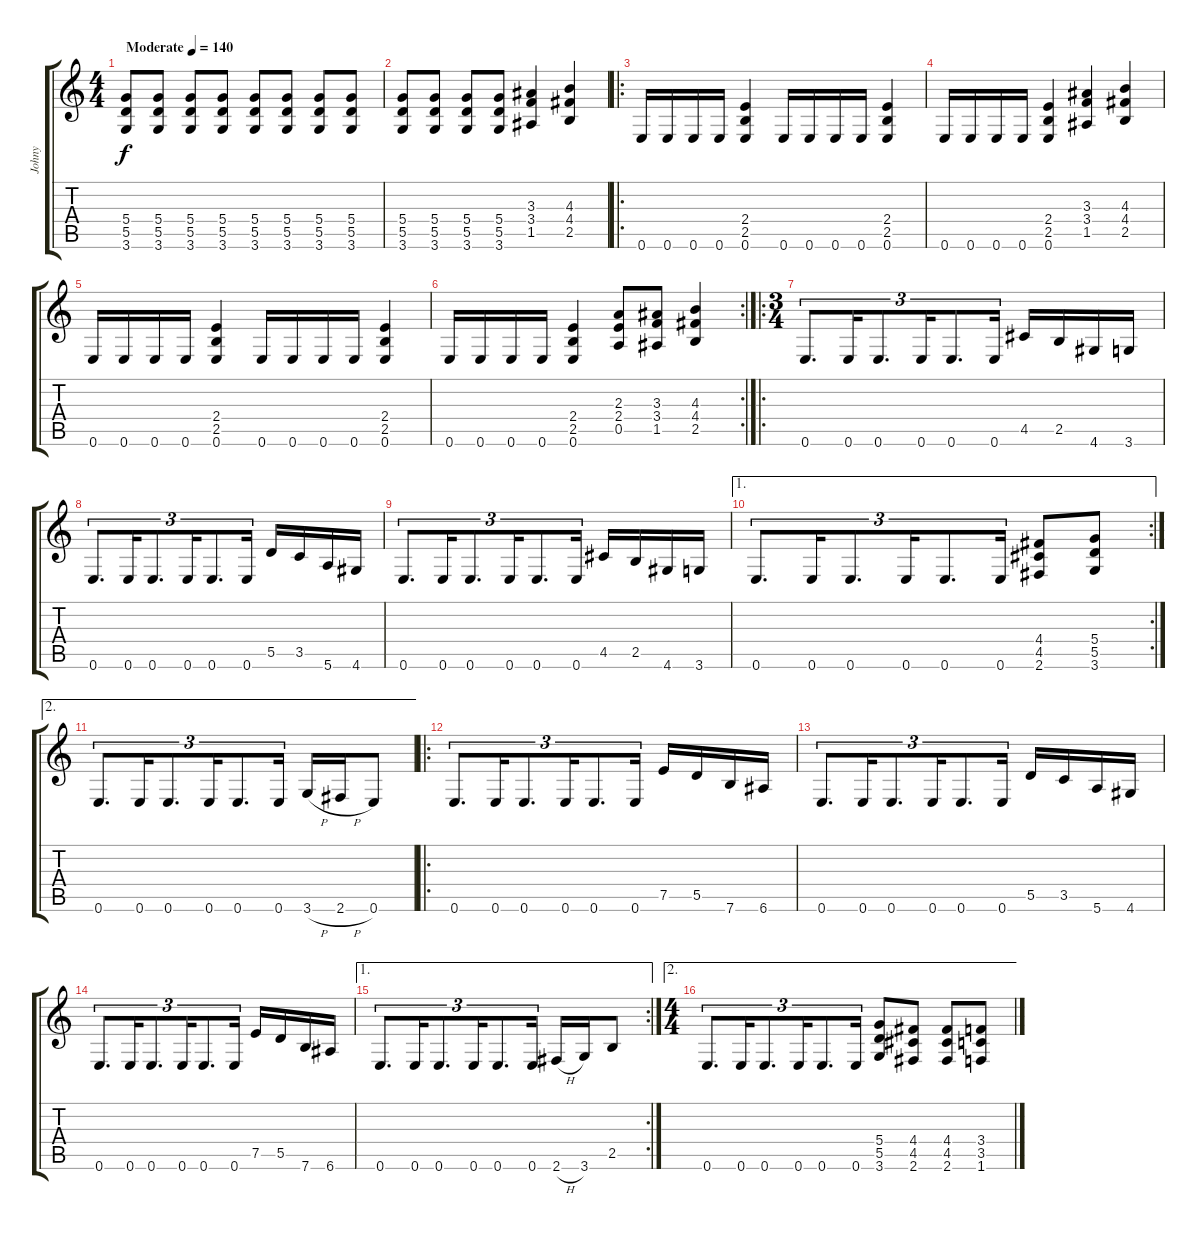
\track ("Johny" "Johny") {instrument overdrivenguitar}
\staff {score tabs}
\tuning (E4 B3 G3 D3 A2 E2) {hide}
\ts (4 4)
\tempo (140 "Moderate")
\clef g2
\ks c
(5.4 5.5 3.6).8{dy f instrument overdrivenguitar} (5.4 5.5 3.6).8 (5.4 5.5 3.6).8 (5.4 5.5 3.6).8 (5.4 5.5 3.6).8 (5.4 5.5 3.6).8 (5.4 5.5 3.6).8 (5.4 5.5 3.6).8 |
(5.4 5.5 3.6).8 (5.4 5.5 3.6).8 (5.4 5.5 3.6).8 (5.4 5.5 3.6).8 (3.3 3.4 1.5).4 (4.3 4.4 2.5).4 |
\ro
0.6.16 0.6.16 0.6.16 0.6.16 (2.4 2.5 0.6).4 0.6.16 0.6.16 0.6.16 0.6.16 (2.4 2.5 0.6).4 |
0.6.16 0.6.16 0.6.16 0.6.16 (2.4 2.5 0.6).4 (3.3 3.4 1.5).4 (4.3 4.4 2.5).4 |
0.6.16 0.6.16 0.6.16 0.6.16 (2.4 2.5 0.6).4 0.6.16 0.6.16 0.6.16 0.6.16 (2.4 2.5 0.6).4 |
\rc 2
0.6.16 0.6.16 0.6.16 0.6.16 (2.4 2.5 0.6).4 (2.3 2.4 0.5).8 (3.3 3.4 1.5).8 (4.3 4.4 2.5).4 |
\ro
\ts (3 4)
0.6.8{d tu (3 2)} 0.6.16{tu (3 2)} 0.6.8{d tu (3 2)} 0.6.16{tu (3 2)} 0.6.8{d tu (3 2)} 0.6.16{tu (3 2)} 4.5.16 2.5.16 4.6.16 3.6.16 |
0.6.8{d tu (3 2)} 0.6.16{tu (3 2)} 0.6.8{d tu (3 2)} 0.6.16{tu (3 2)} 0.6.8{d tu (3 2)} 0.6.16{tu (3 2)} 5.5.16 3.5.16 5.6.16 4.6.16 |
0.6.8{d tu (3 2)} 0.6.16{tu (3 2)} 0.6.8{d tu (3 2)} 0.6.16{tu (3 2)} 0.6.8{d tu (3 2)} 0.6.16{tu (3 2)} 4.5.16 2.5.16 4.6.16 3.6.16 |
\ae 1
\rc 2
0.6.8{d tu (3 2)} 0.6.16{tu (3 2)} 0.6.8{d tu (3 2)} 0.6.16{tu (3 2)} 0.6.8{d tu (3 2)} 0.6.16{tu (3 2)} (4.4 4.5 2.6).8 (5.4 5.5 3.6).8 |
\ae 2
0.6.8{d tu (3 2)} 0.6.16{tu (3 2)} 0.6.8{d tu (3 2)} 0.6.16{tu (3 2)} 0.6.8{d tu (3 2)} 0.6.16{tu (3 2)} 3.6{h}.16 2.6{h}.16 0.6.8 |
\ro
0.6.8{d tu (3 2)} 0.6.16{tu (3 2)} 0.6.8{d tu (3 2)} 0.6.16{tu (3 2)} 0.6.8{d tu (3 2)} 0.6.16{tu (3 2)} 7.5.16 5.5.16 7.6.16 6.6.16 |
0.6.8{d tu (3 2)} 0.6.16{tu (3 2)} 0.6.8{d tu (3 2)} 0.6.16{tu (3 2)} 0.6.8{d tu (3 2)} 0.6.16{tu (3 2)} 5.5.16 3.5.16 5.6.16 4.6.16 |
0.6.8{d tu (3 2)} 0.6.16{tu (3 2)} 0.6.8{d tu (3 2)} 0.6.16{tu (3 2)} 0.6.8{d tu (3 2)} 0.6.16{tu (3 2)} 7.5.16 5.5.16 7.6.16 6.6.16 |
\ae 1
\rc 2
0.6.8{d tu (3 2)} 0.6.16{tu (3 2)} 0.6.8{d tu (3 2)} 0.6.16{tu (3 2)} 0.6.8{d tu (3 2)} 0.6.16{tu (3 2)} 2.6{h}.16 3.6.16 2.5.8 |
\ae 2
\ts (4 4)
0.6.8{d tu (3 2)} 0.6.16{tu (3 2)} 0.6.8{d tu (3 2)} 0.6.16{tu (3 2)} 0.6.8{d tu (3 2)} 0.6.16{tu (3 2)} (5.4 5.5 3.6).8 (4.4 4.5 2.6).8 (4.4 4.5 2.6).8 (3.4 3.5 1.6).8
